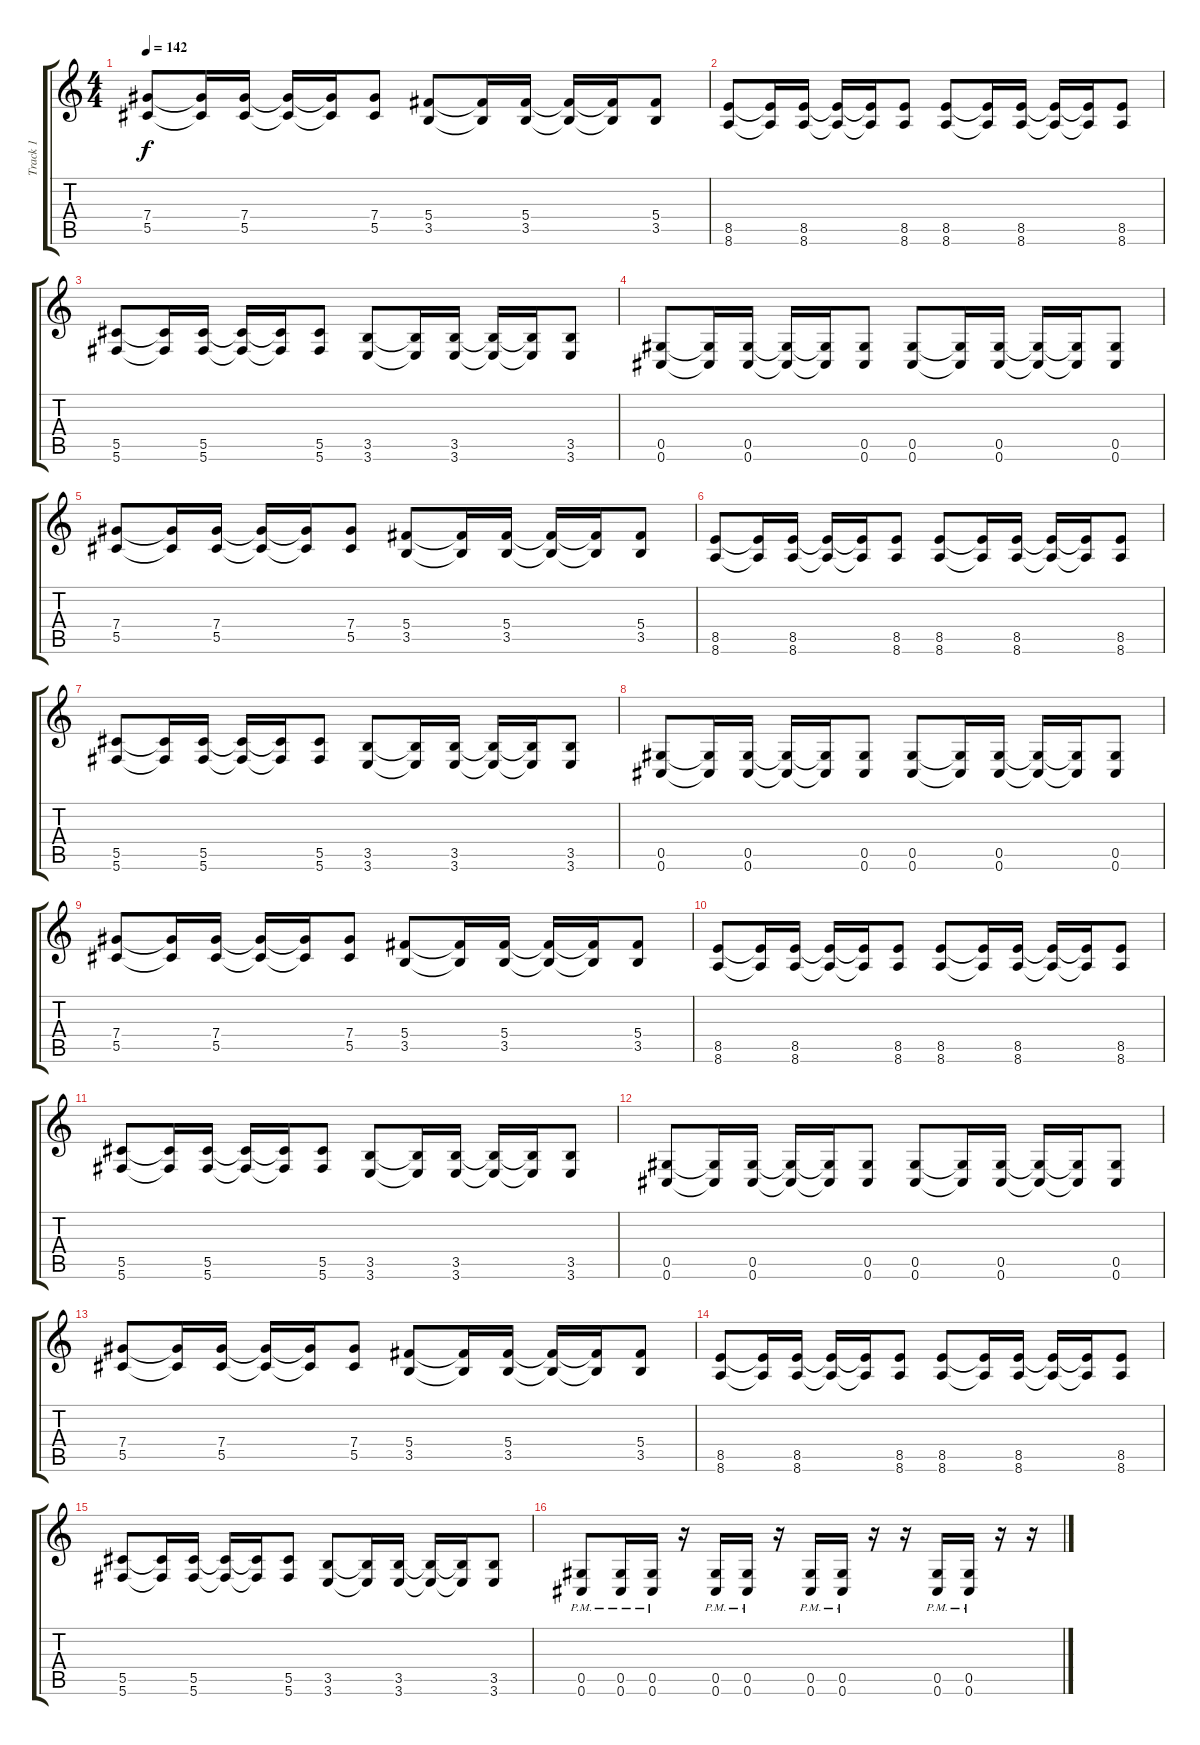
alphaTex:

\track ("Track 1" "Track 1") {instrument distortionguitar}
\staff {score tabs}
\tuning (Eb4 Bb3 Gb3 Db3 Ab2 Db2) {hide}
\ts (4 4)
\tempo 142
\clef g2
\ks c
(7.4 5.5).8{dy f} (7.4{t} 5.5{t}).16 (7.4 5.5).16 (7.4{t} 5.5{t}).16 (7.4{t} 5.5{t}).16 (7.4 5.5).8 (5.4 3.5).8 (5.4{t} 3.5{t}).16 (5.4 3.5).16 (5.4{t} 3.5{t}).16 (5.4{t} 3.5{t}).16 (5.4 3.5).8 |
(8.5 8.6).8 (8.5{t} 8.6{t}).16 (8.5 8.6).16 (8.5{t} 8.6{t}).16 (8.5{t} 8.6{t}).16 (8.5 8.6).8 (8.5 8.6).8 (8.5{t} 8.6{t}).16 (8.5 8.6).16 (8.5{t} 8.6{t}).16 (8.5{t} 8.6{t}).16 (8.5 8.6).8 |
(5.5 5.6).8 (5.5{t} 5.6{t}).16 (5.5 5.6).16 (5.5{t} 5.6{t}).16 (5.5{t} 5.6{t}).16 (5.5 5.6).8 (3.5 3.6).8 (3.5{t} 3.6{t}).16 (3.5 3.6).16 (3.5{t} 3.6{t}).16 (3.5{t} 3.6{t}).16 (3.5 3.6).8 |
(0.5 0.6).8 (0.5{t} 0.6{t}).16 (0.5 0.6).16 (0.5{t} 0.6{t}).16 (0.5{t} 0.6{t}).16 (0.5 0.6).8 (0.5 0.6).8 (0.5{t} 0.6{t}).16 (0.5 0.6).16 (0.5{t} 0.6{t}).16 (0.5{t} 0.6{t}).16 (0.5 0.6).8 |
(7.4 5.5).8 (7.4{t} 5.5{t}).16 (7.4 5.5).16 (7.4{t} 5.5{t}).16 (7.4{t} 5.5{t}).16 (7.4 5.5).8 (5.4 3.5).8 (5.4{t} 3.5{t}).16 (5.4 3.5).16 (5.4{t} 3.5{t}).16 (5.4{t} 3.5{t}).16 (5.4 3.5).8 |
(8.5 8.6).8 (8.5{t} 8.6{t}).16 (8.5 8.6).16 (8.5{t} 8.6{t}).16 (8.5{t} 8.6{t}).16 (8.5 8.6).8 (8.5 8.6).8 (8.5{t} 8.6{t}).16 (8.5 8.6).16 (8.5{t} 8.6{t}).16 (8.5{t} 8.6{t}).16 (8.5 8.6).8 |
(5.5 5.6).8 (5.5{t} 5.6{t}).16 (5.5 5.6).16 (5.5{t} 5.6{t}).16 (5.5{t} 5.6{t}).16 (5.5 5.6).8 (3.5 3.6).8 (3.5{t} 3.6{t}).16 (3.5 3.6).16 (3.5{t} 3.6{t}).16 (3.5{t} 3.6{t}).16 (3.5 3.6).8 |
(0.5 0.6).8 (0.5{t} 0.6{t}).16 (0.5 0.6).16 (0.5{t} 0.6{t}).16 (0.5{t} 0.6{t}).16 (0.5 0.6).8 (0.5 0.6).8 (0.5{t} 0.6{t}).16 (0.5 0.6).16 (0.5{t} 0.6{t}).16 (0.5{t} 0.6{t}).16 (0.5 0.6).8 |
(7.4 5.5).8 (7.4{t} 5.5{t}).16 (7.4 5.5).16 (7.4{t} 5.5{t}).16 (7.4{t} 5.5{t}).16 (7.4 5.5).8 (5.4 3.5).8 (5.4{t} 3.5{t}).16 (5.4 3.5).16 (5.4{t} 3.5{t}).16 (5.4{t} 3.5{t}).16 (5.4 3.5).8 |
(8.5 8.6).8 (8.5{t} 8.6{t}).16 (8.5 8.6).16 (8.5{t} 8.6{t}).16 (8.5{t} 8.6{t}).16 (8.5 8.6).8 (8.5 8.6).8 (8.5{t} 8.6{t}).16 (8.5 8.6).16 (8.5{t} 8.6{t}).16 (8.5{t} 8.6{t}).16 (8.5 8.6).8 |
(5.5 5.6).8 (5.5{t} 5.6{t}).16 (5.5 5.6).16 (5.5{t} 5.6{t}).16 (5.5{t} 5.6{t}).16 (5.5 5.6).8 (3.5 3.6).8 (3.5{t} 3.6{t}).16 (3.5 3.6).16 (3.5{t} 3.6{t}).16 (3.5{t} 3.6{t}).16 (3.5 3.6).8 |
(0.5 0.6).8 (0.5{t} 0.6{t}).16 (0.5 0.6).16 (0.5{t} 0.6{t}).16 (0.5{t} 0.6{t}).16 (0.5 0.6).8 (0.5 0.6).8 (0.5{t} 0.6{t}).16 (0.5 0.6).16 (0.5{t} 0.6{t}).16 (0.5{t} 0.6{t}).16 (0.5 0.6).8 |
(7.4 5.5).8 (7.4{t} 5.5{t}).16 (7.4 5.5).16 (7.4{t} 5.5{t}).16 (7.4{t} 5.5{t}).16 (7.4 5.5).8 (5.4 3.5).8 (5.4{t} 3.5{t}).16 (5.4 3.5).16 (5.4{t} 3.5{t}).16 (5.4{t} 3.5{t}).16 (5.4 3.5).8 |
(8.5 8.6).8 (8.5{t} 8.6{t}).16 (8.5 8.6).16 (8.5{t} 8.6{t}).16 (8.5{t} 8.6{t}).16 (8.5 8.6).8 (8.5 8.6).8 (8.5{t} 8.6{t}).16 (8.5 8.6).16 (8.5{t} 8.6{t}).16 (8.5{t} 8.6{t}).16 (8.5 8.6).8 |
(5.5 5.6).8 (5.5{t} 5.6{t}).16 (5.5 5.6).16 (5.5{t} 5.6{t}).16 (5.5{t} 5.6{t}).16 (5.5 5.6).8 (3.5 3.6).8 (3.5{t} 3.6{t}).16 (3.5 3.6).16 (3.5{t} 3.6{t}).16 (3.5{t} 3.6{t}).16 (3.5 3.6).8 |
(0.5{pm} 0.6{pm}).8 (0.5{pm} 0.6{pm}).16 (0.5{pm} 0.6{pm}).16 r.16 (0.5{pm} 0.6{pm}).16 (0.5{pm} 0.6{pm}).16 r.16 (0.5{pm} 0.6{pm}).16 (0.5{pm} 0.6{pm}).16 r.16 r.16 (0.5{pm} 0.6{pm}).16 (0.5{pm} 0.6{pm}).16 r.16 r.16
